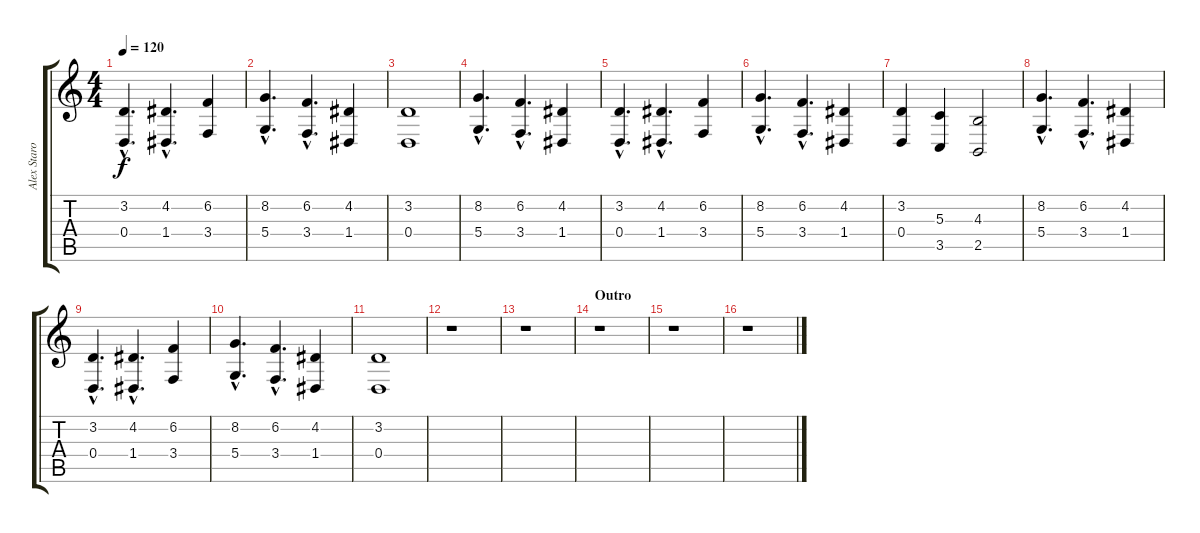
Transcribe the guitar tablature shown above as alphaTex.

\track ("Alex Staropoli - Organ / Horn / Timpani" "Alex Staro") {instrument churchorgan}
\staff {score tabs}
\tuning (E4 B3 G3 D3 A2 E2) {hide}
\ts (4 4)
\tempo 120
\clef g2
\ks c
(3.2{hac} 0.4{hac}).4{d dy f} (4.2{hac} 1.4{hac}).4{d} (6.2 3.4).4 |
(8.2{hac} 5.4{hac}).4{d} (6.2{hac} 3.4{hac}).4{d} (4.2 1.4).4 |
(3.2 0.4).1 |
(8.2{hac} 5.4{hac}).4{d instrument frenchhorn} (6.2{hac} 3.4{hac}).4{d} (4.2 1.4).4 |
(3.2{hac} 0.4{hac}).4{d} (4.2{hac} 1.4{hac}).4{d} (6.2 3.4).4 |
(8.2{hac} 5.4{hac}).4{d} (6.2{hac} 3.4{hac}).4{d} (4.2 1.4).4 |
(3.2 0.4).4 (5.3 3.5).4 (4.3 2.5).2 |
(8.2{hac} 5.4{hac}).4{d} (6.2{hac} 3.4{hac}).4{d} (4.2 1.4).4 |
(3.2{hac} 0.4{hac}).4{d} (4.2{hac} 1.4{hac}).4{d} (6.2 3.4).4 |
(8.2{hac} 5.4{hac}).4{d} (6.2{hac} 3.4{hac}).4{d} (4.2 1.4).4 |
(3.2 0.4).1 |
r.1 |
r.1 |
\section ("" "Outro")
r.1 |
r.1 |
r.1
